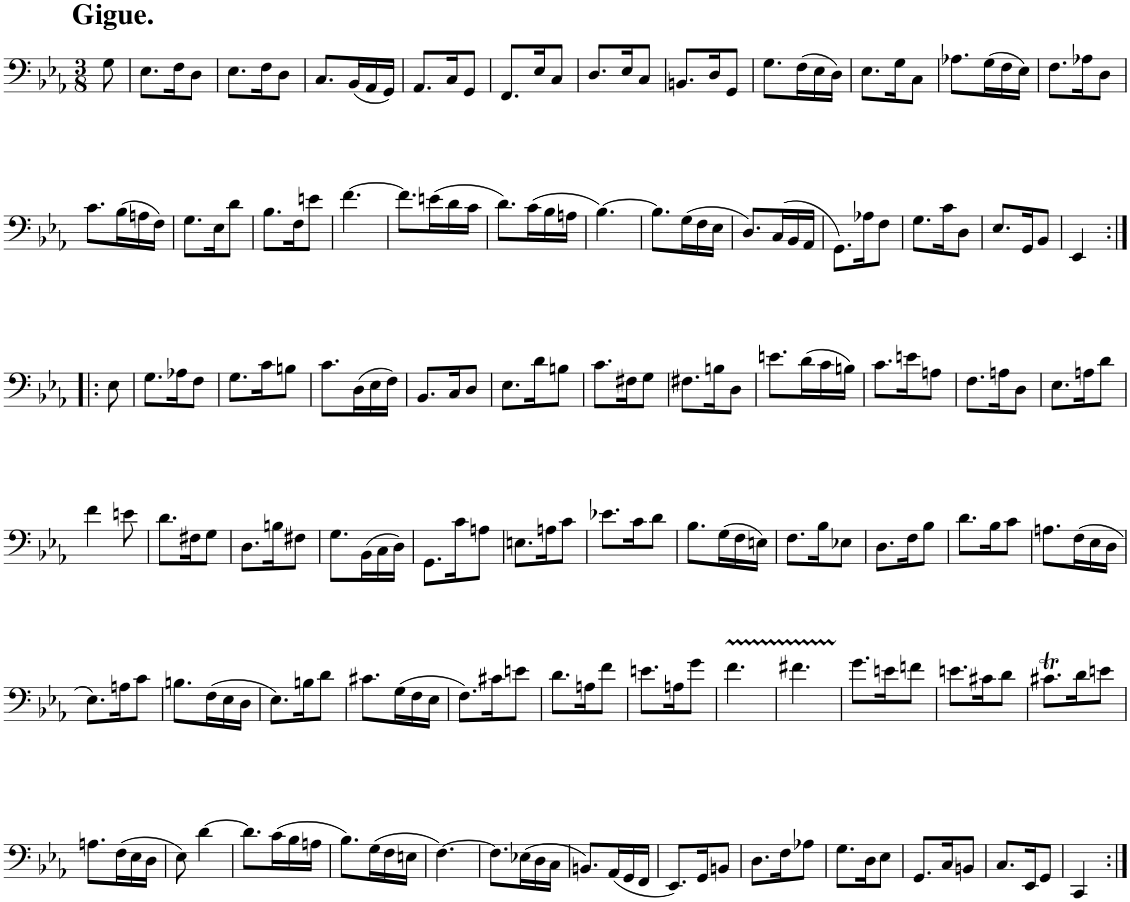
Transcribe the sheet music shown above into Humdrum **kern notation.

**kern
*part1
*staff1
*I"Violoncello
*I'Vc.
*clefF4
*k[b-e-a-]
*M3/8
=
!LO:TX:a:B:t=Gigue.
8G\
=1
8.E-\L
16F\K
8D\J
=2
8.E-\L
16F\K
8D\J
=3
8.C/L
(16BB-/L
16AA-/
16GG/JJ)
=4
8.AA-/L
16C/K
8GG/J
=5
8.FF/L
16E-/K
8C/J
=6
8.D/L
16E-/K
8C/J
=7
8.BBn/L
16D/K
8GG/J
=8
8.G\L
(16F\L
16E-\
16D\JJ)
=9
8.E-\L
16G\K
8C\J
=10
8.A-X\L
(16G\L
16F\
16E-\JJ)
=11
8.F\L
16A-X\K
8D\J
!!LO:LB:g=z
=12
8.c--\L
(16B---\L
16A--X\
16F\JJ)
=13
8.G\L
16E-\K
8d--\J
=14
8.B---\L
16F\K
8e--X\J
=15
[4.f--\
=16
8.f--\L]
(16e--X\L
16d--\
16c--\JJ
=17
8.d--\L)
(16c--\L
16B---\
16A--X\JJ
=18
[4.B---\)
=19
8.B---\L]
(16G\L
16F\
16E-\JJ
=20
8.D/L)
(16C/L
16BB-/
16AA-/JJ
=21
8.GG\L)
16A-X\K
8F\J
=22
8.G\L
16c--\K
8D\J
=23
8.E-/L
16GG/K
8BB-/J
=24
4EE-/
!!LO:LB:g=z
=24X1:|!|:
8E-\
=25
8.G\L
16A-X\K
8F\J
=26
8.G\L
16c--\K
8B--X\J
=27
8.c--\L
(16D\L
16E-\
16F\JJ)
=28
8.BB-/L
16C/K
8D/J
=29
8.E-\L
16d--\K
8B--X\J
=30
8.c--\L
16F#X\K
8G\J
=31
8.F#X\L
16B--X\K
8D\J
=32
8.e--X\L
(16d--\L
16c--\
16B--X\JJ)
=33
8.c--\L
16e--X\K
8A--X\J
=34
8.F\L
16A--X\K
8D\J
=35
8.E-\L
16A--X\K
8d--\J
!!LO:LB:g=z
=36
4f--\
8e--X\
=37
8.d--\L
16F#X\K
8G\J
=38
8.D\L
16B--X\K
8F#X\J
=39
8.G\L
(16BB-\L
16C\
16D\JJ)
=40
8.GG\L
16c--\K
8A--X\J
=41
8.En\L
16A--X\K
8c--\J
=42
8.e---X\L
16c--\K
8d--\J
=43
8.B---\L
(16G\L
16F\
16En\JJ)
=44
8.F\L
16B---\K
8E-X\J
=45
8.D\L
16F\K
8B---\J
=46
8.d--\L
16B---\K
8c--\J
=47
8.A--X\L
(16F\L
16E-\
16D\JJ
!!LO:LB:g=z
=48
8.E-\L)
16A--X\K
8c--\J
=49
8.B--X\L
(16F\L
16E-\
16D\JJ
=50
8.E-\L)
16B--X\K
8d--\J
=51
8.c-X\L
(16G\L
16F\
16E-\JJ
=52
8.F\L)
16c-X\K
8e--X\J
=53
8.d--\L
16A--X\K
8f--\J
=54
8.e--X\L
16A--X\K
8g--\J
=55
4.f--\
=56
4.f-XTTT\
=57
8.g--\L
16e--X\K
8f--X\J
=58
8.e--X\L
16c-X\K
8d--\J
=59
8.c-XT\L
16d--\K
8e--X\J
!!LO:LB:g=z
=60
8.A--X\L
(16F\L
16E-\
16D\JJ
=61
8E-\)
[4d--\
=62
8.d--\L]
(16c--\L
16B---\
16A--X\JJ
=63
8.B---\L)
(16G\L
16F\
16En\JJ
=64
[4.F\)
=65
8.F\L]
(16E-X\L
16D\
16C\JJ
=66
8.BBn/L)
(16AA-/L
16GG/
16FF/JJ
=67
8.EE-/L)
16GG/K
8BBn/J
=68
8.D\L
16F\K
8A-X\J
=69
8.G\L
16D\K
8E-\J
=70
8.GG/L
16C/K
8BBn/J
=71
8.C/L
16EE-/K
8GG/J
=72
4CC/
=:|!
*-
